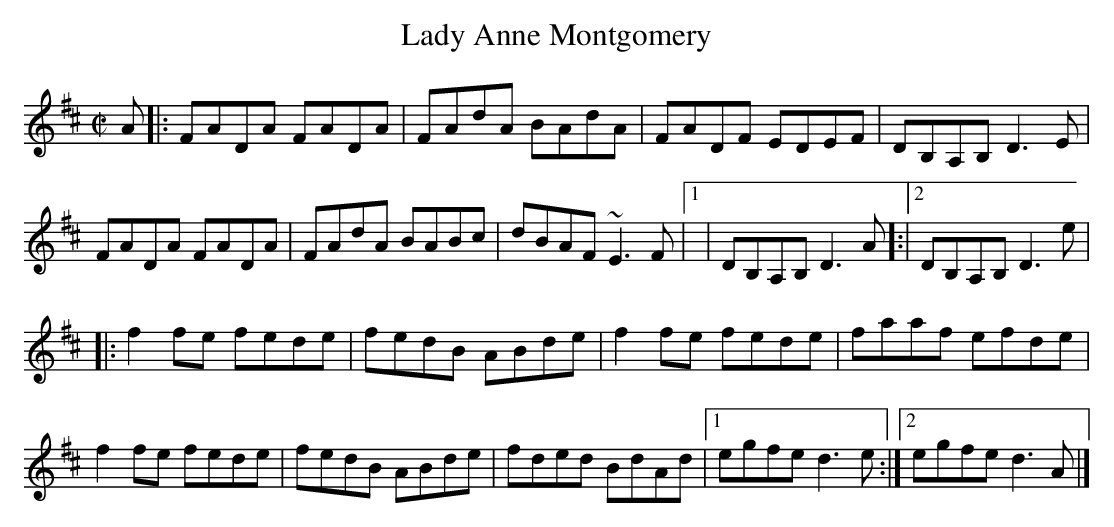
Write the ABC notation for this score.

X:1
T:Lady Anne Montgomery
M:C|
L:1/8
K:D
A[|:FADA FADA|FAdA BAdA|FADF EDEF|DB,A,B, D3E|!
FADA FADA|FAdA BABc|dBAF ~E3F|1|DB,A,B, D3A]:|2DB,A,B, D3e|!
|:f2fe fede|fedB ABde|f2fe fede|faaf efde|!
f2fe fede|fedB ABde|fded BdAd|1egfe d3e:|2egfe d3A|]!
